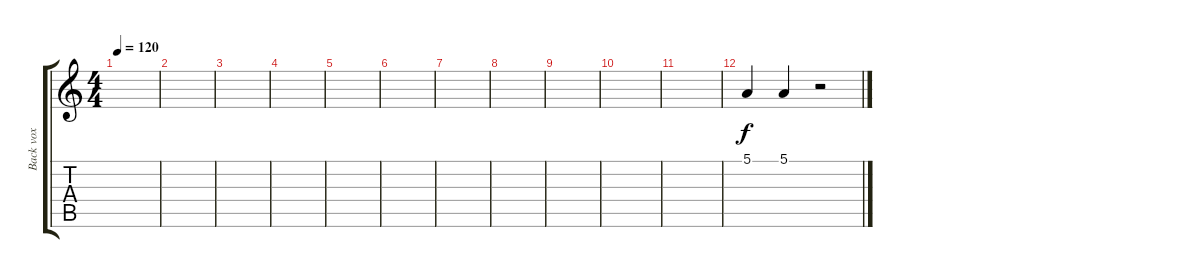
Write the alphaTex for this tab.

\track ("Back vox" "Back vox") {instrument tenorsax}
\staff {score tabs}
\tuning (E4 B3 G3 D3 A2 E2) {hide}
\ts (4 4)
\tempo 120
\clef g2
\ks c
|
|
|
|
|
|
|
|
|
|
|
5.1.4 5.1.4 r.2
